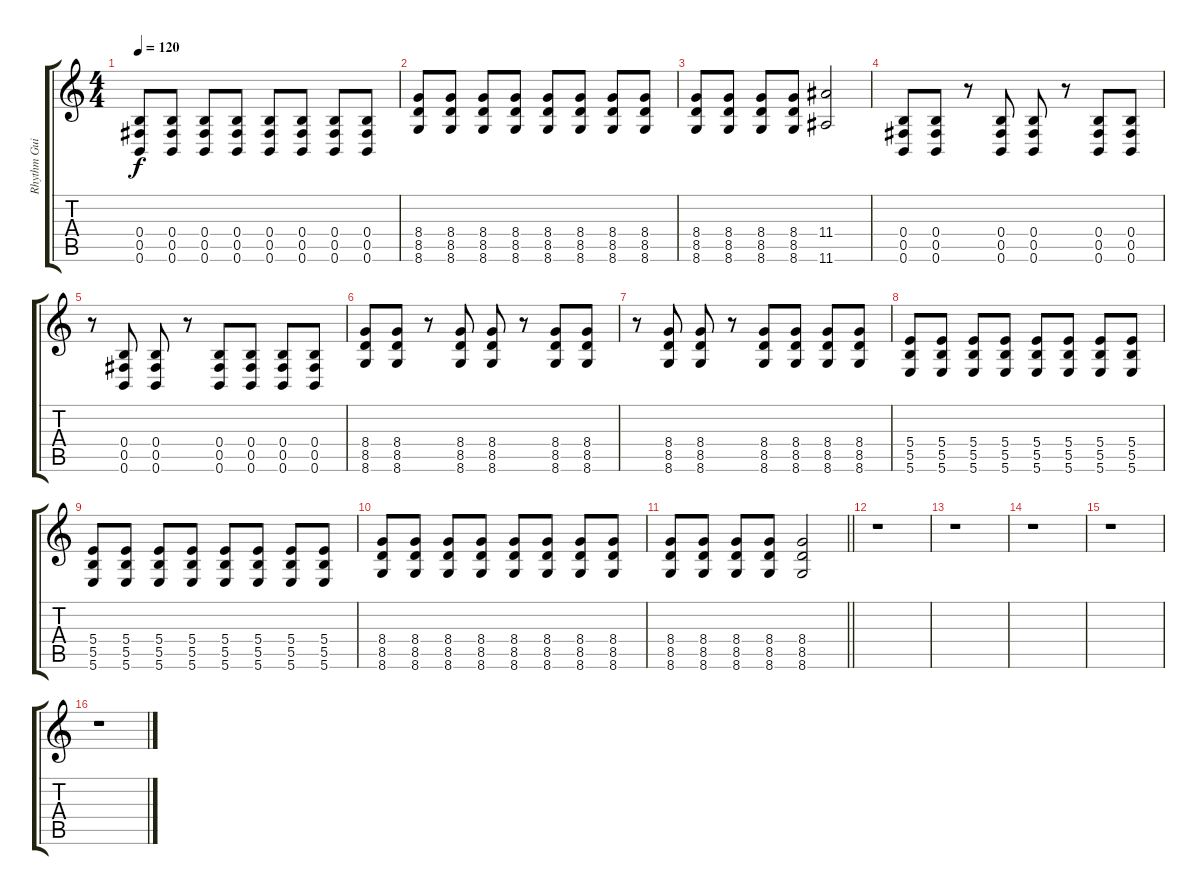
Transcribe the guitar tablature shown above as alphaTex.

\track ("Rhythm Guitar" "Rhythm Gui") {instrument distortionguitar}
\staff {score tabs}
\tuning (Eb4 B3 Gb3 B2 Gb2 B1) {hide}
\ts (4 4)
\tempo 120
\clef g2
\ks c
(0.4 0.5 0.6).8{dy f} (0.4 0.5 0.6).8 (0.4 0.5 0.6).8 (0.4 0.5 0.6).8 (0.4 0.5 0.6).8 (0.4 0.5 0.6).8 (0.4 0.5 0.6).8 (0.4 0.5 0.6).8 |
(8.4 8.5 8.6).8 (8.4 8.5 8.6).8 (8.4 8.5 8.6).8 (8.4 8.5 8.6).8 (8.4 8.5 8.6).8 (8.4 8.5 8.6).8 (8.4 8.5 8.6).8 (8.4 8.5 8.6).8 |
(8.4 8.5 8.6).8 (8.4 8.5 8.6).8 (8.4 8.5 8.6).8 (8.4 8.5 8.6).8 (11.4 11.6).2 |
(0.4 0.5 0.6).8 (0.4 0.5 0.6).8 r.8 (0.4 0.5 0.6).8 (0.4 0.5 0.6).8 r.8 (0.4 0.5 0.6).8 (0.4 0.5 0.6).8 |
r.8 (0.4 0.5 0.6).8 (0.4 0.5 0.6).8 r.8 (0.4 0.5 0.6).8 (0.4 0.5 0.6).8 (0.4 0.5 0.6).8 (0.4 0.5 0.6).8 |
(8.4 8.5 8.6).8 (8.4 8.5 8.6).8 r.8 (8.4 8.5 8.6).8 (8.4 8.5 8.6).8 r.8 (8.4 8.5 8.6).8 (8.4 8.5 8.6).8 |
r.8 (8.4 8.5 8.6).8 (8.4 8.5 8.6).8 r.8 (8.4 8.5 8.6).8 (8.4 8.5 8.6).8 (8.4 8.5 8.6).8 (8.4 8.5 8.6).8 |
(5.4 5.5 5.6).8 (5.4 5.5 5.6).8 (5.4 5.5 5.6).8 (5.4 5.5 5.6).8 (5.4 5.5 5.6).8 (5.4 5.5 5.6).8 (5.4 5.5 5.6).8 (5.4 5.5 5.6).8 |
(5.4 5.5 5.6).8 (5.4 5.5 5.6).8 (5.4 5.5 5.6).8 (5.4 5.5 5.6).8 (5.4 5.5 5.6).8 (5.4 5.5 5.6).8 (5.4 5.5 5.6).8 (5.4 5.5 5.6).8 |
(8.4 8.5 8.6).8 (8.4 8.5 8.6).8 (8.4 8.5 8.6).8 (8.4 8.5 8.6).8 (8.4 8.5 8.6).8 (8.4 8.5 8.6).8 (8.4 8.5 8.6).8 (8.4 8.5 8.6).8 |
\barLineRight lightlight
(8.4 8.5 8.6).8 (8.4 8.5 8.6).8 (8.4 8.5 8.6).8 (8.4 8.5 8.6).8 (8.4 8.5 8.6).2 |
r.1 |
r.1 |
r.1 |
r.1 |
r.1
